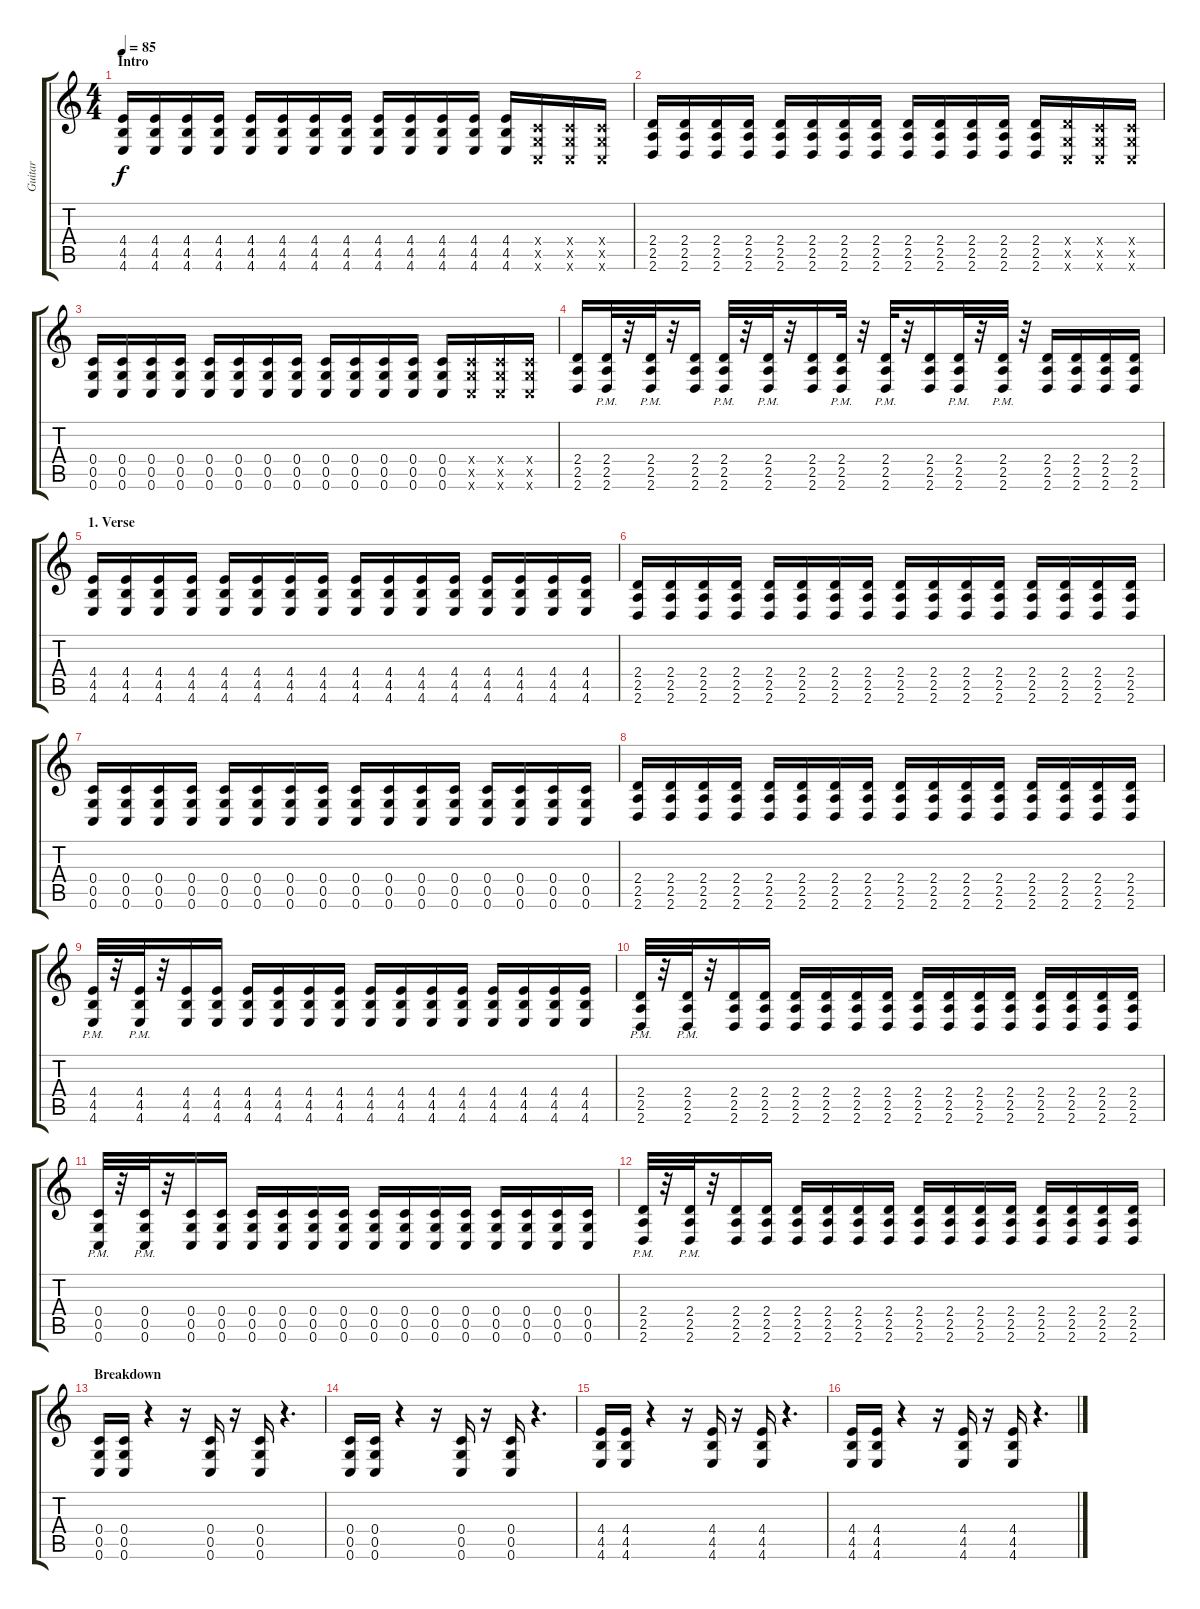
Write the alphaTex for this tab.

\track ("Guitar" "Guitar") {instrument distortionguitar}
\staff {score tabs}
\tuning (D4 A3 F3 C3 G2 C2) {hide}
\ts (4 4)
\section ("" "Intro")
\tempo 85
\clef g2
\ks c
(4.4 4.5 4.6).16{dy f instrument distortionguitar} (4.4 4.5 4.6).16 (4.4 4.5 4.6).16 (4.4 4.5 4.6).16 (4.4 4.5 4.6).16 (4.4 4.5 4.6).16 (4.4 4.5 4.6).16 (4.4 4.5 4.6).16 (4.4 4.5 4.6).16 (4.4 4.5 4.6).16 (4.4 4.5 4.6).16 (4.4 4.5 4.6).16 (4.4 4.5 4.6).16 (0.4{x} 0.5{x} 0.6{x}).16 (0.4{x} 0.5{x} 0.6{x}).16 (0.4{x} 0.5{x} 0.6{x}).16 |
(2.4 2.5 2.6).16 (2.4 2.5 2.6).16 (2.4 2.5 2.6).16 (2.4 2.5 2.6).16 (2.4 2.5 2.6).16 (2.4 2.5 2.6).16 (2.4 2.5 2.6).16 (2.4 2.5 2.6).16 (2.4 2.5 2.6).16 (2.4 2.5 2.6).16 (2.4 2.5 2.6).16 (2.4 2.5 2.6).16 (2.4 2.5 2.6).16 (2.4{x} 0.5{x} 0.6{x}).16 (0.4{x} 0.5{x} 0.6{x}).16 (0.4{x} 0.5{x} 0.6{x}).16 |
(0.4 0.5 0.6).16 (0.4 0.5 0.6).16 (0.4 0.5 0.6).16 (0.4 0.5 0.6).16 (0.4 0.5 0.6).16 (0.4 0.5 0.6).16 (0.4 0.5 0.6).16 (0.4 0.5 0.6).16 (0.4 0.5 0.6).16 (0.4 0.5 0.6).16 (0.4 0.5 0.6).16 (0.4 0.5 0.6).16 (0.4 0.5 0.6).16 (0.4{x} 0.5{x} 0.6{x}).16 (0.4{x} 0.5{x} 0.6{x}).16 (0.4{x} 0.5{x} 0.6{x}).16 |
(2.4 2.5 2.6).16 (2.4{pm} 2.5 2.6).32 r.32 (2.4{pm} 2.5 2.6).32 r.32 (2.4 2.5 2.6).16 (2.4{pm} 2.5 2.6).32 r.32 (2.4{pm} 2.5 2.6).32 r.32 (2.4 2.5 2.6).16 (2.4{pm} 2.5 2.6).32 r.32 (2.4{pm} 2.5 2.6).32 r.32 (2.4 2.5 2.6).16 (2.4{pm} 2.5 2.6).32 r.32 (2.4{pm} 2.5 2.6).32 r.32 (2.4 2.5 2.6).16 (2.4 2.5 2.6).16 (2.4 2.5 2.6).16 (2.4 2.5 2.6).16 |
\section ("" "1. Verse")
(4.4 4.5 4.6).16 (4.4 4.5 4.6).16 (4.4 4.5 4.6).16 (4.4 4.5 4.6).16 (4.4 4.5 4.6).16 (4.4 4.5 4.6).16 (4.4 4.5 4.6).16 (4.4 4.5 4.6).16 (4.4 4.5 4.6).16 (4.4 4.5 4.6).16 (4.4 4.5 4.6).16 (4.4 4.5 4.6).16 (4.4 4.5 4.6).16 (4.4 4.5 4.6).16 (4.4 4.5 4.6).16 (4.4 4.5 4.6).16 |
(2.4 2.5 2.6).16 (2.4 2.5 2.6).16 (2.4 2.5 2.6).16 (2.4 2.5 2.6).16 (2.4 2.5 2.6).16 (2.4 2.5 2.6).16 (2.4 2.5 2.6).16 (2.4 2.5 2.6).16 (2.4 2.5 2.6).16 (2.4 2.5 2.6).16 (2.4 2.5 2.6).16 (2.4 2.5 2.6).16 (2.4 2.5 2.6).16 (2.4 2.5 2.6).16 (2.4 2.5 2.6).16 (2.4 2.5 2.6).16 |
(0.4 0.5 0.6).16 (0.4 0.5 0.6).16 (0.4 0.5 0.6).16 (0.4 0.5 0.6).16 (0.4 0.5 0.6).16 (0.4 0.5 0.6).16 (0.4 0.5 0.6).16 (0.4 0.5 0.6).16 (0.4 0.5 0.6).16 (0.4 0.5 0.6).16 (0.4 0.5 0.6).16 (0.4 0.5 0.6).16 (0.4 0.5 0.6).16 (0.4 0.5 0.6).16 (0.4 0.5 0.6).16 (0.4 0.5 0.6).16 |
(2.4 2.5 2.6).16 (2.4 2.5 2.6).16 (2.4 2.5 2.6).16 (2.4 2.5 2.6).16 (2.4 2.5 2.6).16 (2.4 2.5 2.6).16 (2.4 2.5 2.6).16 (2.4 2.5 2.6).16 (2.4 2.5 2.6).16 (2.4 2.5 2.6).16 (2.4 2.5 2.6).16 (2.4 2.5 2.6).16 (2.4 2.5 2.6).16 (2.4 2.5 2.6).16 (2.4 2.5 2.6).16 (2.4 2.5 2.6).16 |
(4.4{pm} 4.5 4.6).32 r.32 (4.4{pm} 4.5 4.6).32 r.32 (4.4 4.5 4.6).16 (4.4 4.5 4.6).16 (4.4 4.5 4.6).16 (4.4 4.5 4.6).16 (4.4 4.5 4.6).16 (4.4 4.5 4.6).16 (4.4 4.5 4.6).16 (4.4 4.5 4.6).16 (4.4 4.5 4.6).16 (4.4 4.5 4.6).16 (4.4 4.5 4.6).16 (4.4 4.5 4.6).16 (4.4 4.5 4.6).16 (4.4 4.5 4.6).16 |
(2.4{pm} 2.5 2.6).32 r.32 (2.4{pm} 2.5 2.6).32 r.32 (2.4 2.5 2.6).16 (2.4 2.5 2.6).16 (2.4 2.5 2.6).16 (2.4 2.5 2.6).16 (2.4 2.5 2.6).16 (2.4 2.5 2.6).16 (2.4 2.5 2.6).16 (2.4 2.5 2.6).16 (2.4 2.5 2.6).16 (2.4 2.5 2.6).16 (2.4 2.5 2.6).16 (2.4 2.5 2.6).16 (2.4 2.5 2.6).16 (2.4 2.5 2.6).16 |
(0.4{pm} 0.5 0.6).32 r.32 (0.4{pm} 0.5 0.6).32 r.32 (0.4 0.5 0.6).16 (0.4 0.5 0.6).16 (0.4 0.5 0.6).16 (0.4 0.5 0.6).16 (0.4 0.5 0.6).16 (0.4 0.5 0.6).16 (0.4 0.5 0.6).16 (0.4 0.5 0.6).16 (0.4 0.5 0.6).16 (0.4 0.5 0.6).16 (0.4 0.5 0.6).16 (0.4 0.5 0.6).16 (0.4 0.5 0.6).16 (0.4 0.5 0.6).16 |
(2.4{pm} 2.5 2.6).32 r.32 (2.4{pm} 2.5 2.6).32 r.32 (2.4 2.5 2.6).16 (2.4 2.5 2.6).16 (2.4 2.5 2.6).16 (2.4 2.5 2.6).16 (2.4 2.5 2.6).16 (2.4 2.5 2.6).16 (2.4 2.5 2.6).16 (2.4 2.5 2.6).16 (2.4 2.5 2.6).16 (2.4 2.5 2.6).16 (2.4 2.5 2.6).16 (2.4 2.5 2.6).16 (2.4 2.5 2.6).16 (2.4 2.5 2.6).16 |
\section ("" "Breakdown")
(0.4 0.5 0.6).16 (0.4 0.5 0.6).16 r.4 r.16 (0.4 0.5 0.6).16 r.16 (0.4 0.5 0.6).16 r.4{d} |
(0.4 0.5 0.6).16 (0.4 0.5 0.6).16 r.4 r.16 (0.4 0.5 0.6).16 r.16 (0.4 0.5 0.6).16 r.4{d} |
(4.4 4.5 4.6).16 (4.4 4.5 4.6).16 r.4 r.16 (4.4 4.5 4.6).16 r.16 (4.4 4.5 4.6).16 r.4{d} |
(4.4 4.5 4.6).16 (4.4 4.5 4.6).16 r.4 r.16 (4.4 4.5 4.6).16 r.16 (4.4 4.5 4.6).16 r.4{d}
